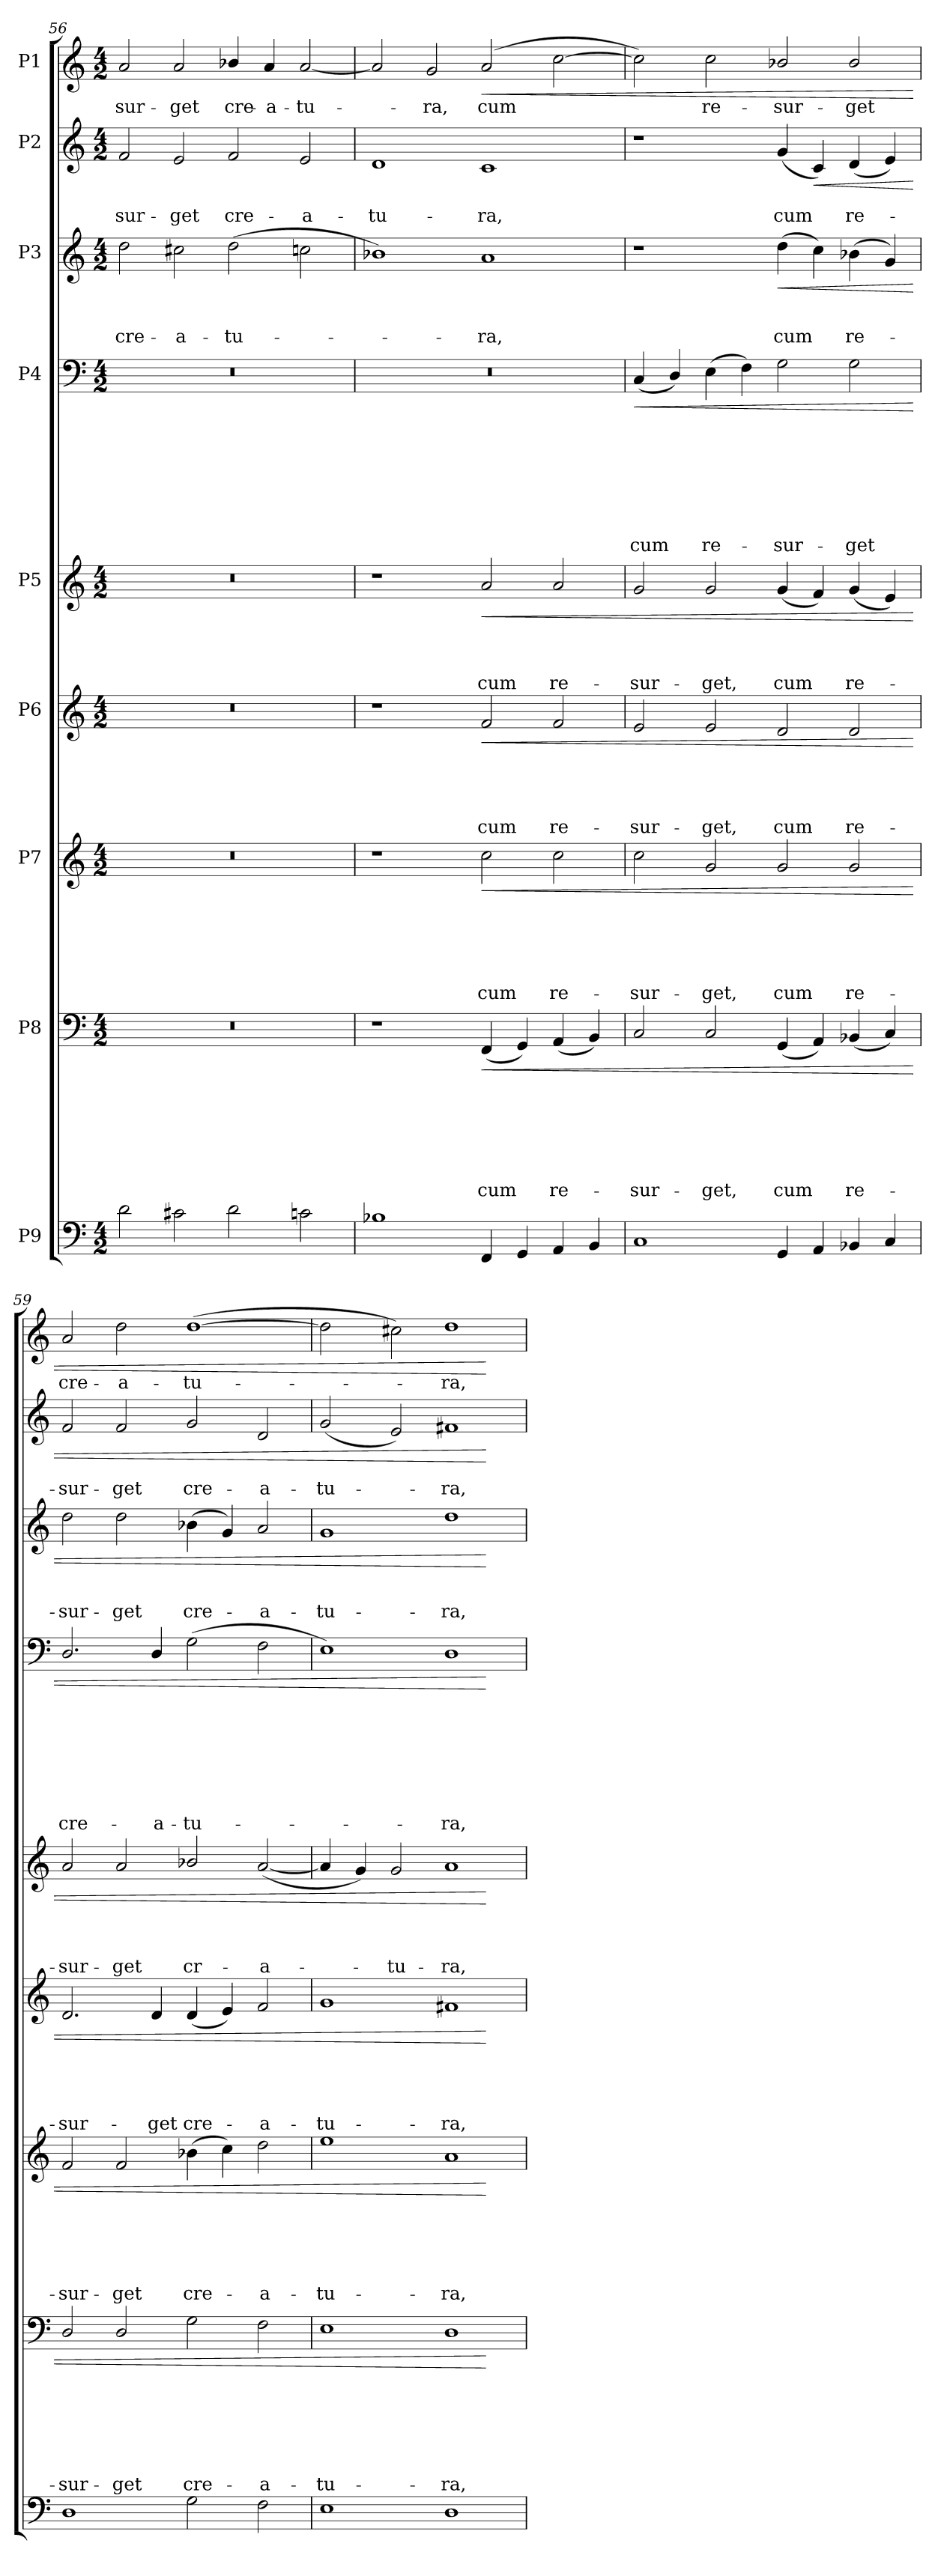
**kern	**kern	**text	**text	**text	**text	**text	**text	**text	**dynam	**kern	**text	**text	**text	**text	**text	**text	**dynam	**kern	**text	**text	**text	**text	**text	**dynam	**kern	**text	**text	**text	**text	**dynam	**kern	**text	**text	**text	**text	**text	**text	**text	**text	**dynam	**kern	**text	**text	**text	**dynam	**kern	**text	**text	**dynam	**kern	**text	**dynam
*part9	*part8	*part8	*part8	*part8	*part8	*part8	*part8	*part8	*part8	*part7	*part7	*part7	*part7	*part7	*part7	*part7	*part7	*part6	*part6	*part6	*part6	*part6	*part6	*part6	*part5	*part5	*part5	*part5	*part5	*part5	*part4	*part4	*part4	*part4	*part4	*part4	*part4	*part4	*part4	*part4	*part3	*part3	*part3	*part3	*part3	*part2	*part2	*part2	*part2	*part1	*part1	*part1
*staff9	*staff8	*staff8	*staff8	*staff8	*staff8	*staff8	*staff8	*staff8	*staff8	*staff7	*staff7	*staff7	*staff7	*staff7	*staff7	*staff7	*staff7	*staff6	*staff6	*staff6	*staff6	*staff6	*staff6	*staff6	*staff5	*staff5	*staff5	*staff5	*staff5	*staff5	*staff4	*staff4	*staff4	*staff4	*staff4	*staff4	*staff4	*staff4	*staff4	*staff4	*staff3	*staff3	*staff3	*staff3	*staff3	*staff2	*staff2	*staff2	*staff2	*staff1	*staff1	*staff1
*I"P9	*I"P8	*	*	*	*	*	*	*	*	*I"P7	*	*	*	*	*	*	*	*I"P6	*	*	*	*	*	*	*I"P5	*	*	*	*	*	*I"P4	*	*	*	*	*	*	*	*	*	*I"P3	*	*	*	*	*I"P2	*	*	*	*I"P1	*	*
*clefF4	*clefF4	*	*	*	*	*	*	*	*	*clefG2	*	*	*	*	*	*	*	*clefG2	*	*	*	*	*	*	*clefG2	*	*	*	*	*	*clefF4	*	*	*	*	*	*	*	*	*	*clefG2	*	*	*	*	*clefG2	*	*	*	*clefG2	*	*
*	*	*	*	*	*	*	*	*	*	*ITrd7c12	*	*	*	*	*	*	*	*	*	*	*	*	*	*	*	*	*	*	*	*	*	*	*	*	*	*	*	*	*	*	*ITrd7c12	*	*	*	*	*	*	*	*	*	*	*
*k[]	*k[]	*	*	*	*	*	*	*	*	*k[]	*	*	*	*	*	*	*	*k[]	*	*	*	*	*	*	*k[]	*	*	*	*	*	*k[]	*	*	*	*	*	*	*	*	*	*k[]	*	*	*	*	*k[]	*	*	*	*k[]	*	*
*C:	*C:	*	*	*	*	*	*	*	*	*C:	*	*	*	*	*	*	*	*C:	*	*	*	*	*	*	*C:	*	*	*	*	*	*C:	*	*	*	*	*	*	*	*	*	*C:	*	*	*	*	*C:	*	*	*	*C:	*	*
*M4/2	*M4/2	*	*	*	*	*	*	*	*	*M4/2	*	*	*	*	*	*	*	*M4/2	*	*	*	*	*	*	*M4/2	*	*	*	*	*	*M4/2	*	*	*	*	*	*	*	*	*	*M4/2	*	*	*	*	*M4/2	*	*	*	*M4/2	*	*
=56	=56	=56	=56	=56	=56	=56	=56	=56	=56	=56	=56	=56	=56	=56	=56	=56	=56	=56	=56	=56	=56	=56	=56	=56	=56	=56	=56	=56	=56	=56	=56	=56	=56	=56	=56	=56	=56	=56	=56	=56	=56	=56	=56	=56	=56	=56	=56	=56	=56	=56	=56	=56
*^	*	*	*	*	*	*	*	*	*	*	*	*	*	*	*	*	*	*	*	*	*	*	*	*	*	*	*	*	*	*	*	*	*	*	*	*	*	*	*	*	*	*	*	*	*	*	*	*	*	*	*	*
!	!	!LO:N:vis=1	!	!	!	!	!	!	!	!	!LO:N:vis=1	!	!	!	!	!	!	!	!LO:N:vis=1	!	!	!	!	!	!	!LO:N:vis=1	!	!	!	!	!	!LO:N:vis=1	!	!	!	!	!	!	!	!	!	!	!	!	!LO:LY:b	!	!	!	!LO:LY:b	!	!	!LO:LY:b	!
2d\	0ryy	0r	.	.	.	.	.	.	.	.	0r	.	.	.	.	.	.	.	0r	.	.	.	.	.	.	0r	.	.	.	.	.	0r	.	.	.	.	.	.	.	.	.	2d\	.	.	cre-	.	2f/	.	-sur-	.	2a/	-sur-	.
!	!	!	!	!	!	!	!	!	!	!	!	!	!	!	!	!	!	!	!	!	!	!	!	!	!	!	!	!	!	!	!	!	!	!	!	!	!	!	!	!	!	!	!	!	!LO:LY:b	!	!	!	!LO:LY:b	!	!	!LO:LY:b	!
2c#X\	.	.	.	.	.	.	.	.	.	.	.	.	.	.	.	.	.	.	.	.	.	.	.	.	.	.	.	.	.	.	.	.	.	.	.	.	.	.	.	.	.	2c#X\	.	.	-a-	.	2e/	.	-get	.	2a/	-get	.
!	!	!	!	!	!	!	!	!	!	!	!	!	!	!	!	!	!	!	!	!	!	!	!	!	!	!	!	!	!	!	!	!	!	!	!	!	!	!	!	!	!	!	!	!	!LO:LY:b	!	!	!	!LO:LY:b	!	!	!LO:LY:b	!
2d\	.	.	.	.	.	.	.	.	.	.	.	.	.	.	.	.	.	.	.	.	.	.	.	.	.	.	.	.	.	.	.	.	.	.	.	.	.	.	.	.	.	(>2d\	.	.	-tu-	.	2f/	.	cre-	.	4b-X/	cre-	.
!	!	!	!	!	!	!	!	!	!	!	!	!	!	!	!	!	!	!	!	!	!	!	!	!	!	!	!	!	!	!	!	!	!	!	!	!	!	!	!	!	!	!	!	!	!	!	!	!	!	!	!	!LO:LY:b	!
.	.	.	.	.	.	.	.	.	.	.	.	.	.	.	.	.	.	.	.	.	.	.	.	.	.	.	.	.	.	.	.	.	.	.	.	.	.	.	.	.	.	.	.	.	.	.	.	.	.	.	4a/	-a-	.
!	!	!	!	!	!	!	!	!	!	!	!	!	!	!	!	!	!	!	!	!	!	!	!	!	!	!	!	!	!	!	!	!	!	!	!	!	!	!	!	!	!	!	!	!	!	!	!	!	!LO:LY:b	!	!	!LO:LY:b	!
2cn\	.	.	.	.	.	.	.	.	.	.	.	.	.	.	.	.	.	.	.	.	.	.	.	.	.	.	.	.	.	.	.	.	.	.	.	.	.	.	.	.	.	2cn\	.	.	.	.	2e/	.	-a-	.	[<2a/	-tu-	.
=57	=57	=57	=57	=57	=57	=57	=57	=57	=57	=57	=57	=57	=57	=57	=57	=57	=57	=57	=57	=57	=57	=57	=57	=57	=57	=57	=57	=57	=57	=57	=57	=57	=57	=57	=57	=57	=57	=57	=57	=57	=57	=57	=57	=57	=57	=57	=57	=57	=57	=57	=57	=57	=57
!	!	!	!	!	!	!	!	!	!	!	!	!	!	!	!	!	!	!	!	!	!	!	!	!	!	!	!	!	!	!	!	!LO:N:vis=1	!	!	!	!	!	!	!	!	!	!	!	!	!	!	!	!	!LO:LY:b	!	!	!	!
1B-X	0ryy	1r	.	.	.	.	.	.	.	.	1r	.	.	.	.	.	.	.	1r	.	.	.	.	.	.	1r	.	.	.	.	.	0r	.	.	.	.	.	.	.	.	.	1B-X)	.	.	.	.	1d	.	-tu-	.	2a/]	.	.
!	!	!	!	!	!	!	!	!	!	!	!	!	!	!	!	!	!	!	!	!	!	!	!	!	!	!	!	!	!	!	!	!	!	!	!	!	!	!	!	!	!	!	!	!	!	!	!	!	!	!	!	!LO:LY:b	!
.	.	.	.	.	.	.	.	.	.	.	.	.	.	.	.	.	.	.	.	.	.	.	.	.	.	.	.	.	.	.	.	.	.	.	.	.	.	.	.	.	.	.	.	.	.	.	.	.	.	.	2g/	-ra,	.
!	!	!	!	!	!	!	!	!	!LO:LY:b	!LO:HP:b	!	!	!	!	!	!	!LO:LY:b	!LO:HP:b	!	!	!	!	!	!LO:LY:b	!LO:HP:b	!	!	!	!	!LO:LY:b	!LO:HP:b	!	!	!	!	!	!	!	!	!	!	!	!	!	!LO:LY:b	!	!	!	!LO:LY:b	!	!	!LO:LY:b	!LO:HP:b
4FF/	.	(<4FF/	.	.	.	.	.	.	cum	<	2c\	.	.	.	.	.	cum	<	2f/	.	.	.	.	cum	<	2a/	.	.	.	cum	<	.	.	.	.	.	.	.	.	.	.	1A	.	.	-ra,	.	1c	.	-ra,	.	(>2a/	cum	<
4GG/	.	4GG/)	.	.	.	.	.	.	.	.	.	.	.	.	.	.	.	.	.	.	.	.	.	.	.	.	.	.	.	.	.	.	.	.	.	.	.	.	.	.	.	.	.	.	.	.	.	.	.	.	.	.	.
!	!	!	!	!	!	!	!	!	!LO:LY:b	!	!	!	!	!	!	!	!LO:LY:b	!	!	!	!	!	!	!LO:LY:b	!	!	!	!	!	!LO:LY:b	!	!	!	!	!	!	!	!	!	!	!	!	!	!	!	!	!	!	!	!	!	!	!
4AA/	.	(<4AA/	.	.	.	.	.	.	re-	.	2c\	.	.	.	.	.	re-	.	2f/	.	.	.	.	re-	.	2a/	.	.	.	re-	.	.	.	.	.	.	.	.	.	.	.	.	.	.	.	.	.	.	.	.	[>2cc\	.	.
4BB/	.	4BB/)	.	.	.	.	.	.	.	.	.	.	.	.	.	.	.	.	.	.	.	.	.	.	.	.	.	.	.	.	.	.	.	.	.	.	.	.	.	.	.	.	.	.	.	.	.	.	.	.	.	.	.
!!LO:PB:g=z
=58	=58	=58	=58	=58	=58	=58	=58	=58	=58	=58	=58	=58	=58	=58	=58	=58	=58	=58	=58	=58	=58	=58	=58	=58	=58	=58	=58	=58	=58	=58	=58	=58	=58	=58	=58	=58	=58	=58	=58	=58	=58	=58	=58	=58	=58	=58	=58	=58	=58	=58	=58	=58	=58
!	!	!	!	!	!	!	!	!	!LO:LY:b	!	!	!	!	!	!	!	!LO:LY:b	!	!	!	!	!	!	!LO:LY:b	!	!	!	!	!	!LO:LY:b	!	!	!	!	!	!	!	!	!	!LO:LY:b	!LO:HP:b	!	!	!	!	!	!	!	!	!	!	!	!
1C	0ryy	2C/	.	.	.	.	.	.	-sur-	.	2c\	.	.	.	.	.	-sur-	.	2e/	.	.	.	.	-sur-	.	2g/	.	.	.	-sur-	.	(<4C/	.	.	.	.	.	.	.	cum	<	1r	.	.	.	.	1r	.	.	.	2cc\])	.	.
.	.	.	.	.	.	.	.	.	.	.	.	.	.	.	.	.	.	.	.	.	.	.	.	.	.	.	.	.	.	.	.	4D/)	.	.	.	.	.	.	.	.	.	.	.	.	.	.	.	.	.	.	.	.	.
!	!	!	!	!	!	!	!	!	!LO:LY:b	!	!	!	!	!	!	!	!LO:LY:b	!	!	!	!	!	!	!LO:LY:b	!	!	!	!	!	!LO:LY:b	!	!	!	!	!	!	!	!	!	!LO:LY:b	!	!	!	!	!	!	!	!	!	!	!	!LO:LY:b	!
.	.	2C/	.	.	.	.	.	.	-get,	.	2G/	.	.	.	.	.	-get,	.	2e/	.	.	.	.	-get,	.	2g/	.	.	.	-get,	.	(>4E\	.	.	.	.	.	.	.	re-	.	.	.	.	.	.	.	.	.	.	2cc\	re-	.
.	.	.	.	.	.	.	.	.	.	.	.	.	.	.	.	.	.	.	.	.	.	.	.	.	.	.	.	.	.	.	.	4F\)	.	.	.	.	.	.	.	.	.	.	.	.	.	.	.	.	.	.	.	.	.
!	!	!	!	!	!	!	!	!	!LO:LY:b	!	!	!	!	!	!	!	!LO:LY:b	!	!	!	!	!	!	!LO:LY:b	!	!	!	!	!	!LO:LY:b	!	!	!	!	!	!	!	!	!	!LO:LY:b	!	!	!	!	!LO:LY:b	!LO:HP:b	!	!	!LO:LY:b	!	!	!LO:LY:b	!
4GG/	.	(<4GG/	.	.	.	.	.	.	cum	.	2G/	.	.	.	.	.	cum	.	2d/	.	.	.	.	cum	.	(<4g/	.	.	.	cum	.	2G\	.	.	.	.	.	.	.	-sur-	.	(>4d\	.	.	cum	<	(<4g/	.	cum	.	2b-X/	-sur-	.
!	!	!	!	!	!	!	!	!	!	!	!	!	!	!	!	!	!	!	!	!	!	!	!	!	!	!	!	!	!	!	!	!	!	!	!	!	!	!	!	!	!	!	!	!	!	!	!	!	!	!LO:HP:b	!	!	!
4AA/	.	4AA/)	.	.	.	.	.	.	.	.	.	.	.	.	.	.	.	.	.	.	.	.	.	.	.	4f/)	.	.	.	.	.	.	.	.	.	.	.	.	.	.	.	4c\)	.	.	.	.	4c/)	.	.	<	.	.	.
!	!	!	!	!	!	!	!	!	!LO:LY:b	!	!	!	!	!	!	!	!LO:LY:b	!	!	!	!	!	!	!LO:LY:b	!	!	!	!	!	!LO:LY:b	!	!	!	!	!	!	!	!	!	!LO:LY:b	!	!	!	!	!LO:LY:b	!	!	!	!LO:LY:b	!	!	!LO:LY:b	!
4BB-X/	.	(<4BB-X/	.	.	.	.	.	.	re-	.	2G/	.	.	.	.	.	re-	.	2d/	.	.	.	.	re-	.	(<4g/	.	.	.	re-	.	2G\	.	.	.	.	.	.	.	-get	.	(>4B-X\	.	.	re-	.	(<4d/	.	re-	.	2b-/	-get	.
4C/	.	4C/)	.	.	.	.	.	.	.	.	.	.	.	.	.	.	.	.	.	.	.	.	.	.	.	4e/)	.	.	.	.	.	.	.	.	.	.	.	.	.	.	.	4G/)	.	.	.	.	4e/)	.	.	.	.	.	.
=59	=59	=59	=59	=59	=59	=59	=59	=59	=59	=59	=59	=59	=59	=59	=59	=59	=59	=59	=59	=59	=59	=59	=59	=59	=59	=59	=59	=59	=59	=59	=59	=59	=59	=59	=59	=59	=59	=59	=59	=59	=59	=59	=59	=59	=59	=59	=59	=59	=59	=59	=59	=59	=59
!	!	!	!	!	!	!	!	!	!LO:LY:b	!	!	!	!	!	!	!	!LO:LY:b	!	!	!	!	!	!	!LO:LY:b	!	!	!	!	!	!LO:LY:b	!	!	!	!	!	!	!	!	!	!LO:LY:b	!	!	!	!	!LO:LY:b	!	!	!	!LO:LY:b	!	!	!LO:LY:b	!
1D	0ryy	2D/	.	.	.	.	.	.	-sur-	.	2F/	.	.	.	.	.	-sur-	.	2.d/	.	.	.	.	-sur-	.	2a/	.	.	.	-sur-	.	2.D/	.	.	.	.	.	.	.	cre-	.	2d\	.	.	-sur-	.	2f/	.	-sur-	.	2a/	cre-	.
!	!	!	!	!	!	!	!	!	!LO:LY:b	!	!	!	!	!	!	!	!LO:LY:b	!	!	!	!	!	!	!	!	!	!	!	!	!LO:LY:b	!	!	!	!	!	!	!	!	!	!	!	!	!	!	!LO:LY:b	!	!	!	!LO:LY:b	!	!	!LO:LY:b	!
.	.	2D/	.	.	.	.	.	.	-get	.	2F/	.	.	.	.	.	-get	.	.	.	.	.	.	.	.	2a/	.	.	.	-get	.	.	.	.	.	.	.	.	.	.	.	2d\	.	.	-get	.	2f/	.	-get	.	2dd\	-a-	.
!	!	!	!	!	!	!	!	!	!	!	!	!	!	!	!	!	!	!	!	!	!	!	!	!LO:LY:b	!	!	!	!	!	!	!	!	!	!	!	!	!	!	!	!LO:LY:b	!	!	!	!	!	!	!	!	!	!	!	!	!
.	.	.	.	.	.	.	.	.	.	.	.	.	.	.	.	.	.	.	4d/	.	.	.	.	-get	.	.	.	.	.	.	.	4D/	.	.	.	.	.	.	.	-a-	.	.	.	.	.	.	.	.	.	.	.	.	.
!	!	!	!	!	!	!	!	!	!LO:LY:b	!	!	!	!	!	!	!	!LO:LY:b	!	!	!	!	!	!	!LO:LY:b	!	!	!	!	!	!LO:LY:b	!	!	!	!	!	!	!	!	!	!LO:LY:b	!	!	!	!	!LO:LY:b	!	!	!	!LO:LY:b	!	!	!LO:LY:b	!
2G\	.	2G\	.	.	.	.	.	.	cre-	.	(>4B-X\	.	.	.	.	.	cre-	.	(<4d/	.	.	.	.	cre-	.	2b-X/	.	.	.	cr-	.	(>2G\	.	.	.	.	.	.	.	-tu-	.	(>4B-X\	.	.	cre-	.	2g/	.	cre-	.	(>[>1dd	-tu-	.
.	.	.	.	.	.	.	.	.	.	.	4c\)	.	.	.	.	.	.	.	4e/)	.	.	.	.	.	.	.	.	.	.	.	.	.	.	.	.	.	.	.	.	.	.	4G/)	.	.	.	.	.	.	.	.	.	.	.
!	!	!	!	!	!	!	!	!	!LO:LY:b	!	!	!	!	!	!	!	!LO:LY:b	!	!	!	!	!	!	!LO:LY:b	!	!	!	!	!	!LO:LY:b	!	!	!	!	!	!	!	!	!	!	!	!	!	!	!LO:LY:b	!	!	!	!LO:LY:b	!	!	!	!
2F\	.	2F\	.	.	.	.	.	.	-a-	.	2d\	.	.	.	.	.	-a-	.	2f/	.	.	.	.	-a-	.	(<[<2a/	.	.	.	-a-	.	2F\	.	.	.	.	.	.	.	.	.	2A/	.	.	-a-	.	2d/	.	-a-	.	.	.	.
=60	=60	=60	=60	=60	=60	=60	=60	=60	=60	=60	=60	=60	=60	=60	=60	=60	=60	=60	=60	=60	=60	=60	=60	=60	=60	=60	=60	=60	=60	=60	=60	=60	=60	=60	=60	=60	=60	=60	=60	=60	=60	=60	=60	=60	=60	=60	=60	=60	=60	=60	=60	=60	=60
!	!	!	!	!	!	!	!	!	!LO:LY:b	!	!	!	!	!	!	!	!LO:LY:b	!	!	!	!	!	!	!LO:LY:b	!	!	!	!	!	!	!	!	!	!	!	!	!	!	!	!	!	!	!	!	!LO:LY:b	!	!	!	!LO:LY:b	!	!	!	!
1E	0ryy	1E	.	.	.	.	.	.	-tu-	.	1e	.	.	.	.	.	-tu-	.	1g	.	.	.	.	-tu-	.	4a/]	.	.	.	.	.	1E)	.	.	.	.	.	.	.	.	.	1G	.	.	-tu-	.	(<2g/	.	-tu-	.	2dd\]	.	.
.	.	.	.	.	.	.	.	.	.	.	.	.	.	.	.	.	.	.	.	.	.	.	.	.	.	4g/)	.	.	.	.	.	.	.	.	.	.	.	.	.	.	.	.	.	.	.	.	.	.	.	.	.	.	.
!	!	!	!	!	!	!	!	!	!	!	!	!	!	!	!	!	!	!	!	!	!	!	!	!	!	!	!	!	!	!LO:LY:b	!	!	!	!	!	!	!	!	!	!	!	!	!	!	!	!	!	!	!	!	!	!	!
.	.	.	.	.	.	.	.	.	.	.	.	.	.	.	.	.	.	.	.	.	.	.	.	.	.	2g/	.	.	.	-tu-	.	.	.	.	.	.	.	.	.	.	.	.	.	.	.	.	2e/)	.	.	.	2cc#X\)	.	.
!	!	!	!	!	!	!	!	!	!LO:LY:b	!	!	!	!	!	!	!	!LO:LY:b	!	!	!	!	!	!	!LO:LY:b	!	!	!	!	!	!LO:LY:b	!	!	!	!	!	!	!	!	!	!LO:LY:b	!	!	!	!	!LO:LY:b	!	!	!	!LO:LY:b	!	!	!LO:LY:b	!
1D	.	1D	.	.	.	.	.	.	-ra,	.	1A	.	.	.	.	.	-ra,	.	1f#X	.	.	.	.	-ra,	.	1a	.	.	.	-ra,	.	1D	.	.	.	.	.	.	.	-ra,	.	1d	.	.	-ra,	.	1f#X	.	-ra,	.	1dd	-ra,	.
*v	*v	*	*	*	*	*	*	*	*	*	*	*	*	*	*	*	*	*	*	*	*	*	*	*	*	*	*	*	*	*	*	*	*	*	*	*	*	*	*	*	*	*	*	*	*	*	*	*	*	*	*	*	*
.	.	.	.	.	.	.	.	.	[	.	.	.	.	.	.	.	[	.	.	.	.	.	.	[	.	.	.	.	.	[	.	.	.	.	.	.	.	.	.	[	.	.	.	.	[	.	.	.	[	.	.	[
=	=	=	=	=	=	=	=	=	=	=	=	=	=	=	=	=	=	=	=	=	=	=	=	=	=	=	=	=	=	=	=	=	=	=	=	=	=	=	=	=	=	=	=	=	=	=	=	=	=	=	=	=
*-	*-	*-	*-	*-	*-	*-	*-	*-	*-	*-	*-	*-	*-	*-	*-	*-	*-	*-	*-	*-	*-	*-	*-	*-	*-	*-	*-	*-	*-	*-	*-	*-	*-	*-	*-	*-	*-	*-	*-	*-	*-	*-	*-	*-	*-	*-	*-	*-	*-	*-	*-	*-
